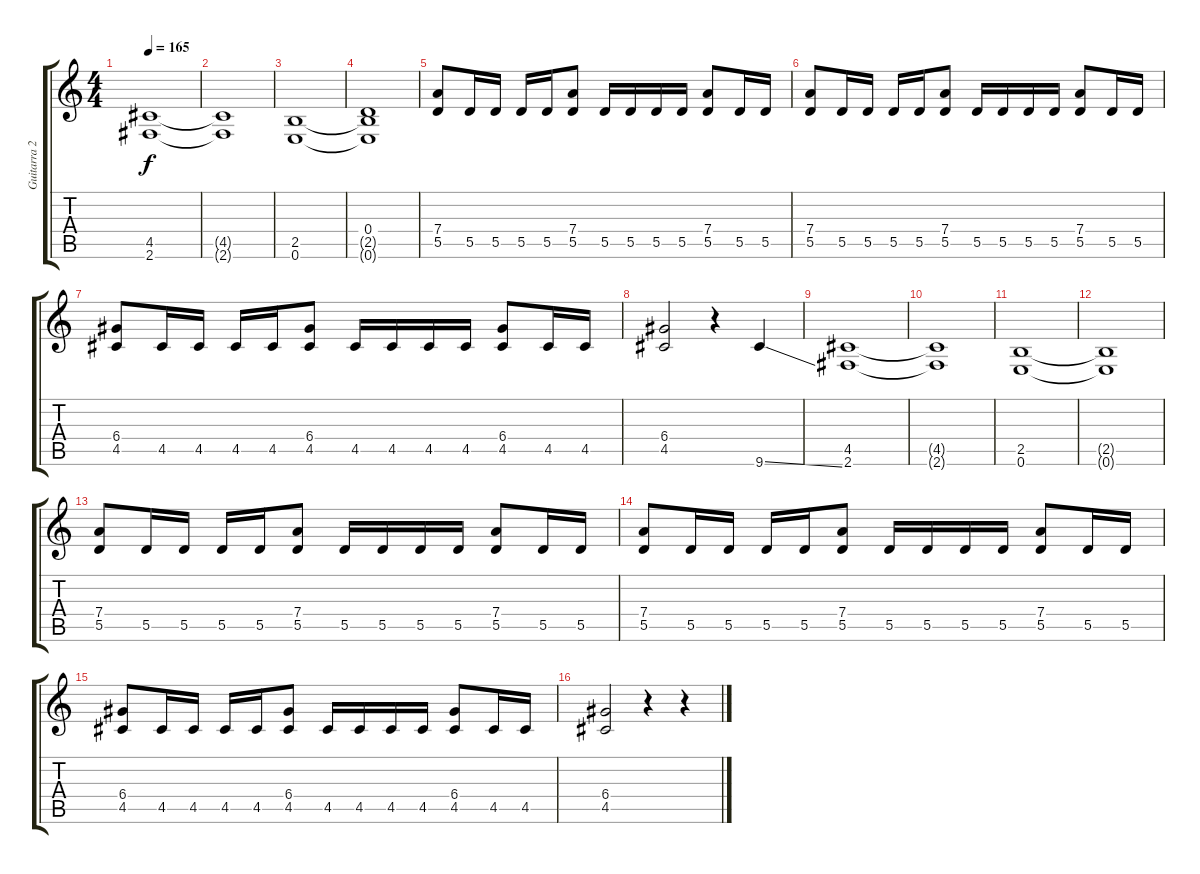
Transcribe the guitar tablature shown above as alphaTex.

\track ("Guitarra 2" "Guitarra 2") {instrument overdrivenguitar}
\staff {score tabs}
\tuning (E4 B3 G3 D3 A2 E2) {hide}
\ts (4 4)
\tempo 165
\clef g2
\ks c
(4.5 2.6).1{dy f} |
(4.5{t} 2.6{t}).1 |
(2.5 0.6).1 |
(0.4 2.5{t} 0.6{t}).1 |
(7.4 5.5).8 5.5.16 5.5.16 5.5.16 5.5.16 (7.4 5.5).8 5.5.16 5.5.16 5.5.16 5.5.16 (7.4 5.5).8 5.5.16 5.5.16 |
(7.4 5.5).8 5.5.16 5.5.16 5.5.16 5.5.16 (7.4 5.5).8 5.5.16 5.5.16 5.5.16 5.5.16 (7.4 5.5).8 5.5.16 5.5.16 |
(6.4 4.5).8 4.5.16 4.5.16 4.5.16 4.5.16 (6.4 4.5).8 4.5.16 4.5.16 4.5.16 4.5.16 (6.4 4.5).8 4.5.16 4.5.16 |
(6.4 4.5).2 r.4 9.6{ss}.4 |
(4.5 2.6).1 |
(4.5{t} 2.6{t}).1 |
(2.5 0.6).1 |
(2.5{t} 0.6{t}).1 |
(7.4 5.5).8 5.5.16 5.5.16 5.5.16 5.5.16 (7.4 5.5).8 5.5.16 5.5.16 5.5.16 5.5.16 (7.4 5.5).8 5.5.16 5.5.16 |
(7.4 5.5).8 5.5.16 5.5.16 5.5.16 5.5.16 (7.4 5.5).8 5.5.16 5.5.16 5.5.16 5.5.16 (7.4 5.5).8 5.5.16 5.5.16 |
(6.4 4.5).8 4.5.16 4.5.16 4.5.16 4.5.16 (6.4 4.5).8 4.5.16 4.5.16 4.5.16 4.5.16 (6.4 4.5).8 4.5.16 4.5.16 |
(6.4 4.5).2 r.4 r.4
